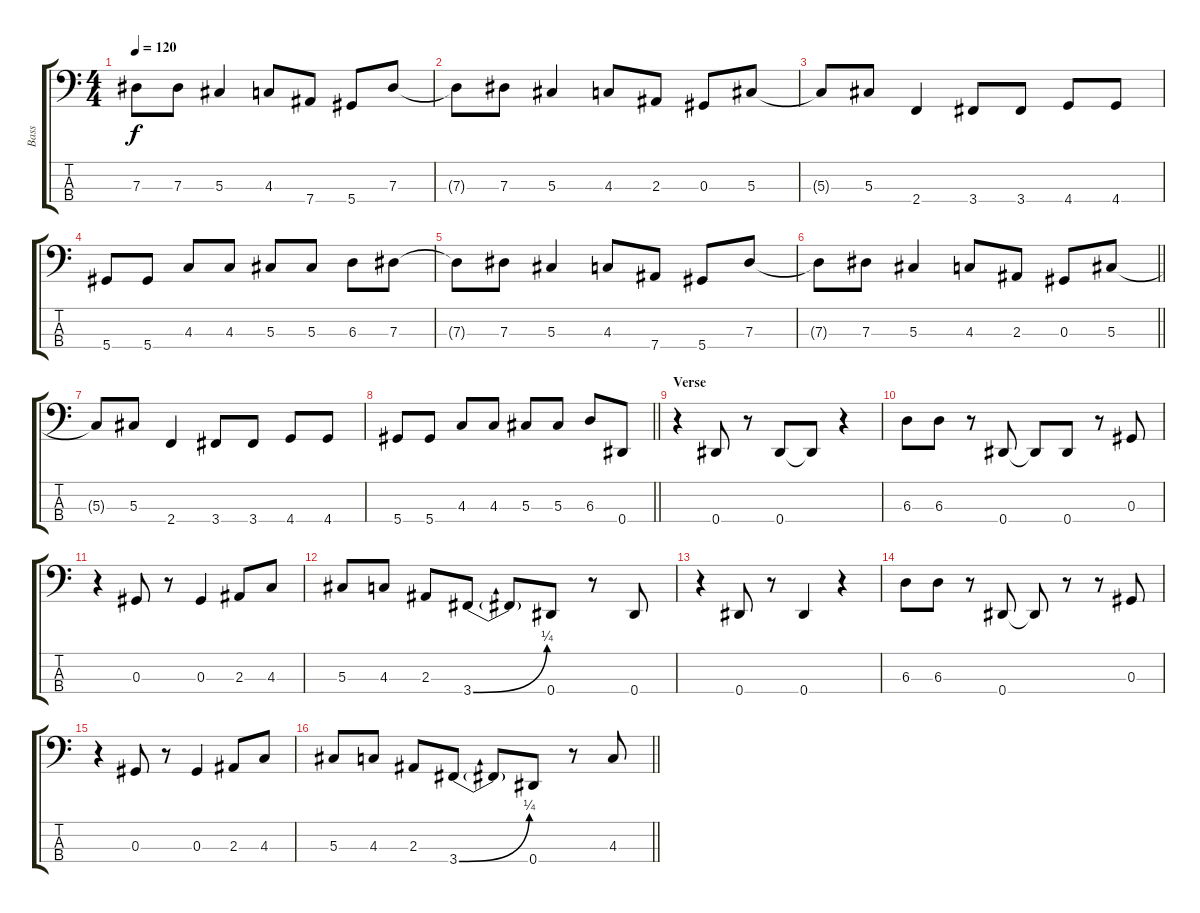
\track ("Bass" "Bass") {instrument electricbassfinger}
\staff {score tabs}
\tuning (Gb2 Db2 Ab1 Eb1) {hide}
\ts (4 4)
\tempo 120
\clef f4
\ks c
7.3{t}.8{dy f} 7.3.8 5.3.4 4.3.8 7.4.8 5.4.8 7.3.8 |
7.3{t}.8 7.3.8 5.3.4 4.3.8 2.3.8 0.3.8 5.3.8 |
5.3{t}.8 5.3.8 2.4.4 3.4.8 3.4.8 4.4.8 4.4.8 |
5.4.8 5.4.8 4.3.8 4.3.8 5.3.8 5.3.8 6.3.8 7.3.8 |
7.3{t}.8 7.3.8 5.3.4 4.3.8 7.4.8 5.4.8 7.3.8 |
\barLineRight lightlight
7.3{t}.8 7.3.8 5.3.4 4.3.8 2.3.8 0.3.8 5.3.8 |
5.3{t}.8 5.3.8 2.4.4 3.4.8 3.4.8 4.4.8 4.4.8 |
\barLineRight lightlight
5.4.8 5.4.8 4.3.8 4.3.8 5.3.8 5.3.8 6.3.8 0.4.8 |
\section ("" "Verse")
r.4 0.4.8 r.8 0.4.8 0.4{t}.8 r.4 |
6.3.8 6.3.8 r.8 0.4.8 0.4{t}.8 0.4.8 r.8 0.3.8 |
r.4 0.3.8 r.8 0.3.4 2.3.8 4.3.8 |
5.3.8 4.3.8 2.3.8 3.4{be (bend 0 0 60 1)}.8 3.4{t}.8 0.4.8 r.8 0.4.8 |
r.4 0.4.8 r.8 0.4.4 r.4 |
6.3.8 6.3.8 r.8 0.4.8 0.4{t}.8 r.8 r.8 0.3.8 |
r.4 0.3.8 r.8 0.3.4 2.3.8 4.3.8 |
\barLineRight lightlight
5.3.8 4.3.8 2.3.8 3.4{be (bend 0 0 60 1)}.8 3.4{t}.8 0.4.8 r.8 4.3.8
